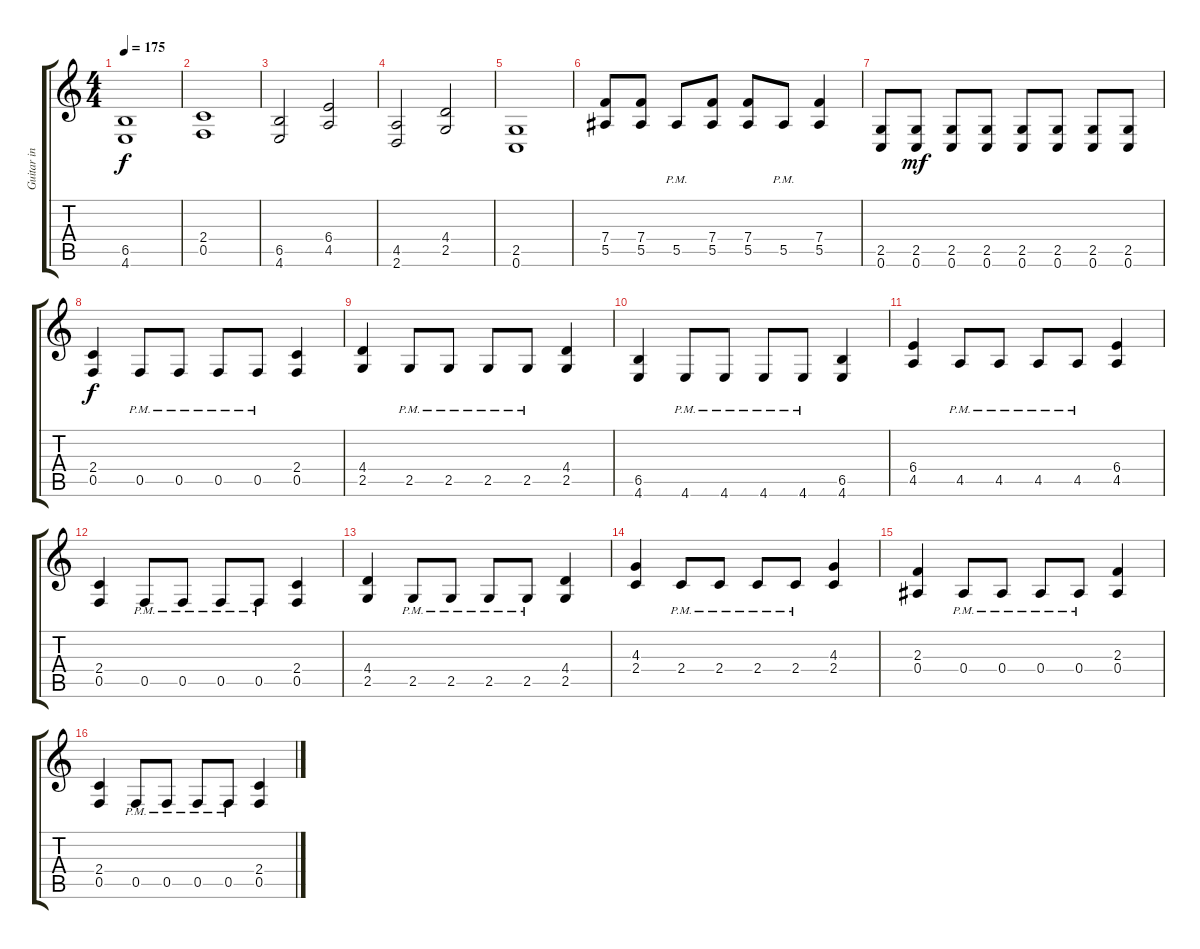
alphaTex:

\track ("Guitar in do" "Guitar in ") {instrument distortionguitar}
\staff {score tabs}
\tuning (C4 G3 Eb3 Bb2 F2 C2) {hide}
\ts (4 4)
\tempo 175
\clef g2
\ks c
(6.5 4.6).1{dy f} |
(2.4 0.5).1 |
(6.5 4.6).2 (6.4 4.5).2 |
(4.5 2.6).2 (4.4 2.5).2 |
(2.5 0.6).1 |
(7.4 5.5).8 (7.4 5.5).8 5.5{pm}.8 (7.4 5.5).8 (7.4 5.5).8 5.5{pm}.8 (7.4 5.5).4 |
(2.5 0.6).8 (2.5 0.6).8{dy mf} (2.5 0.6).8 (2.5 0.6).8 (2.5 0.6).8 (2.5 0.6).8 (2.5 0.6).8 (2.5 0.6).8 |
(2.4 0.5).4{dy f} 0.5{pm}.8 0.5{pm}.8 0.5{pm}.8 0.5{pm}.8 (2.4 0.5).4 |
(4.4 2.5).4 2.5{pm}.8 2.5{pm}.8 2.5{pm}.8 2.5{pm}.8 (4.4 2.5).4 |
(6.5 4.6).4 4.6{pm}.8 4.6{pm}.8 4.6{pm}.8 4.6{pm}.8 (6.5 4.6).4 |
(6.4 4.5).4 4.5{pm}.8 4.5{pm}.8 4.5{pm}.8 4.5{pm}.8 (6.4 4.5).4 |
(2.4 0.5).4 0.5{pm}.8 0.5{pm}.8 0.5{pm}.8 0.5{pm}.8 (2.4 0.5).4 |
(4.4 2.5).4 2.5{pm}.8 2.5{pm}.8 2.5{pm}.8 2.5{pm}.8 (4.4 2.5).4 |
(4.3 2.4).4 2.4{pm}.8 2.4{pm}.8 2.4{pm}.8 2.4{pm}.8 (4.3 2.4).4 |
(2.3 0.4).4 0.4{pm}.8 0.4{pm}.8 0.4{pm}.8 0.4{pm}.8 (2.3 0.4).4 |
(2.4 0.5).4 0.5{pm}.8 0.5{pm}.8 0.5{pm}.8 0.5{pm}.8 (2.4 0.5).4
